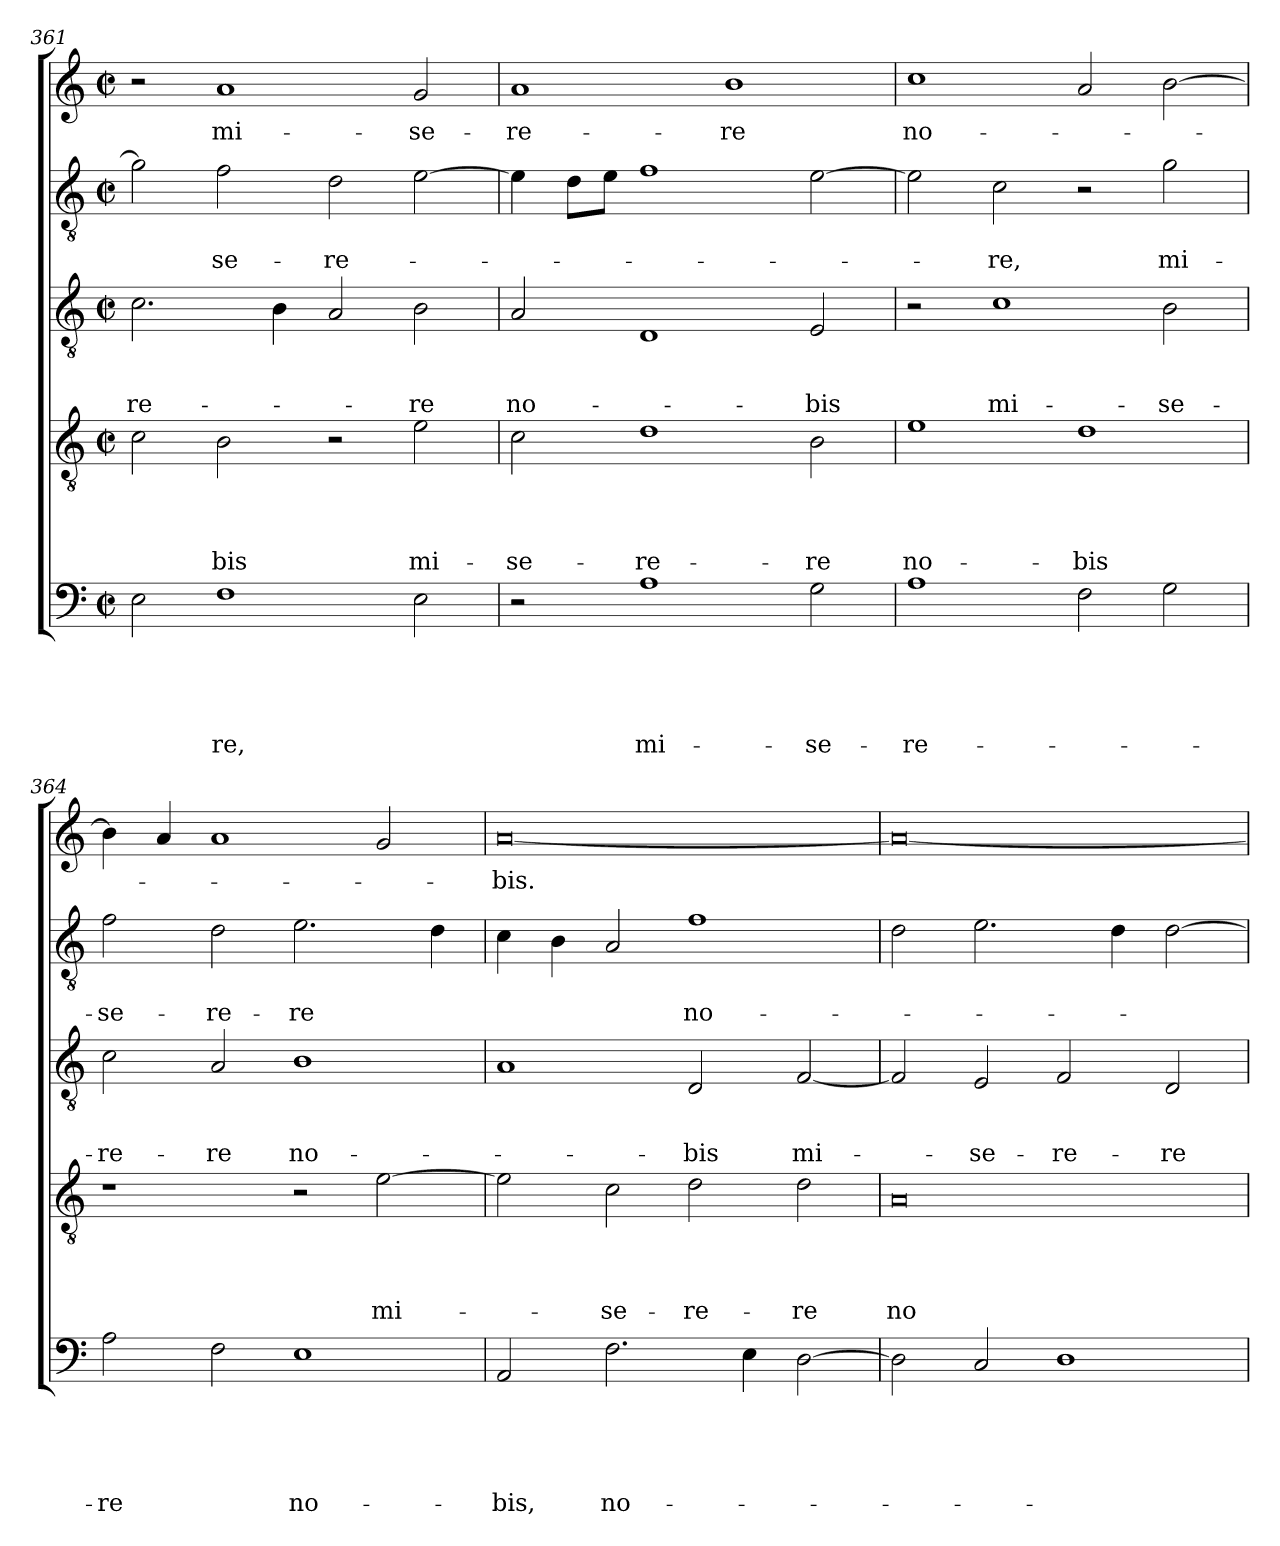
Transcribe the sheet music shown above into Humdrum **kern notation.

**kern	**text	**text	**text	**text	**text	**kern	**text	**text	**text	**text	**kern	**text	**text	**text	**kern	**text	**text	**kern	**text
*part5	*part5	*part5	*part5	*part5	*part5	*part4	*part4	*part4	*part4	*part4	*part3	*part3	*part3	*part3	*part2	*part2	*part2	*part1	*part1
*staff5	*staff5	*staff5	*staff5	*staff5	*staff5	*staff4	*staff4	*staff4	*staff4	*staff4	*staff3	*staff3	*staff3	*staff3	*staff2	*staff2	*staff2	*staff1	*staff1
*clefF4	*	*	*	*	*	*clefGv2	*	*	*	*	*clefGv2	*	*	*	*clefGv2	*	*	*clefG2	*
*k[]	*	*	*	*	*	*k[]	*	*	*	*	*k[]	*	*	*	*k[]	*	*	*k[]	*
*C:	*	*	*	*	*	*C:	*	*	*	*	*C:	*	*	*	*C:	*	*	*C:	*
*M2/2	*	*	*	*	*	*M2/2	*	*	*	*	*M2/2	*	*	*	*M2/2	*	*	*M2/2	*
*met(c|)	*	*	*	*	*	*met(c|)	*	*	*	*	*met(c|)	*	*	*	*met(c|)	*	*	*met(c|)	*
=361	=361	=361	=361	=361	=361	=361	=361	=361	=361	=361	=361	=361	=361	=361	=361	=361	=361	=361	=361
2E\	.	.	.	.	.	2c\	.	.	.	.	2.c\	.	.	-re-	2g\]	.	.	2r	.
1F	.	.	.	.	-re,	2B\	.	.	.	-bis	.	.	.	.	2f\	.	-se-	1a	mi-
.	.	.	.	.	.	.	.	.	.	.	4B\	.	.	.	.	.	.	.	.
.	.	.	.	.	.	2r	.	.	.	.	2A/	.	.	.	2d\	.	-re-	.	.
2E\	.	.	.	.	.	2e\	.	.	.	mi-	2B\	.	.	-re	[2e\	.	.	2g/	-se-
=362	=362	=362	=362	=362	=362	=362	=362	=362	=362	=362	=362	=362	=362	=362	=362	=362	=362	=362	=362
2r	.	.	.	.	.	2c\	.	.	.	-se-	2A/	.	.	no-	4e\]	.	.	1a	-re-
.	.	.	.	.	.	.	.	.	.	.	.	.	.	.	8d\L	.	.	.	.
.	.	.	.	.	.	.	.	.	.	.	.	.	.	.	8e\J	.	.	.	.
1A	.	.	.	.	mi-	1d	.	.	.	-re-	1D	.	.	.	1f	.	.	.	.
.	.	.	.	.	.	.	.	.	.	.	.	.	.	.	.	.	.	1b	-re
2G\	.	.	.	.	-se-	2B\	.	.	.	-re	2E/	.	.	-bis	[2e\	.	.	.	.
=363	=363	=363	=363	=363	=363	=363	=363	=363	=363	=363	=363	=363	=363	=363	=363	=363	=363	=363	=363
1A	.	.	.	.	-re-	1e	.	.	.	no-	2r	.	.	.	2e\]	.	.	1cc	no-
.	.	.	.	.	.	.	.	.	.	.	1c	.	.	mi-	2c\	.	-re,	.	.
2F\	.	.	.	.	.	1d	.	.	.	-bis	.	.	.	.	2r	.	.	2a/	.
2G\	.	.	.	.	.	.	.	.	.	.	2B\	.	.	-se-	2g\	.	mi-	[2b\	.
!!LO:LB:g=z
=364	=364	=364	=364	=364	=364	=364	=364	=364	=364	=364	=364	=364	=364	=364	=364	=364	=364	=364	=364
2A\	.	.	.	.	-re	1r	.	.	.	.	2c\	.	.	-re-	2f\	.	-se-	4b\]	.
.	.	.	.	.	.	.	.	.	.	.	.	.	.	.	.	.	.	4a/	.
2F\	.	.	.	.	.	.	.	.	.	.	2A/	.	.	-re	2d\	.	-re-	1a	.
1E	.	.	.	.	no-	2r	.	.	.	.	1B	.	.	no-	2.e\	.	-re	.	.
.	.	.	.	.	.	[2e\	.	.	.	mi-	.	.	.	.	.	.	.	2g/	.
.	.	.	.	.	.	.	.	.	.	.	.	.	.	.	4d\	.	.	.	.
=365	=365	=365	=365	=365	=365	=365	=365	=365	=365	=365	=365	=365	=365	=365	=365	=365	=365	=365	=365
2AA/	.	.	.	.	-bis,	2e\]	.	.	.	.	1A	.	.	.	4c\	.	.	[0a	-bis.
.	.	.	.	.	.	.	.	.	.	.	.	.	.	.	4B\	.	.	.	.
2.F\	.	.	.	.	no-	2c\	.	.	.	-se-	.	.	.	.	2A/	.	.	.	.
.	.	.	.	.	.	2d\	.	.	.	-re-	2D/	.	.	-bis	1f	.	no-	.	.
4E\	.	.	.	.	.	.	.	.	.	.	.	.	.	.	.	.	.	.	.
[2D\	.	.	.	.	.	2d\	.	.	.	-re	[2F/	.	.	mi-	.	.	.	.	.
=366	=366	=366	=366	=366	=366	=366	=366	=366	=366	=366	=366	=366	=366	=366	=366	=366	=366	=366	=366
2D\]	.	.	.	.	.	0A	.	.	.	no-	2F/]	.	.	.	2d\	.	.	0a_	.
2C/	.	.	.	.	.	.	.	.	.	.	2E/	.	.	-se-	2.e\	.	.	.	.
1D	.	.	.	.	.	.	.	.	.	.	2F/	.	.	-re-	.	.	.	.	.
.	.	.	.	.	.	.	.	.	.	.	.	.	.	.	4d\	.	.	.	.
.	.	.	.	.	.	.	.	.	.	.	2D/	.	.	-re	[2d\	.	.	.	.
=	=	=	=	=	=	=	=	=	=	=	=	=	=	=	=	=	=	=	=
*-	*-	*-	*-	*-	*-	*-	*-	*-	*-	*-	*-	*-	*-	*-	*-	*-	*-	*-	*-
